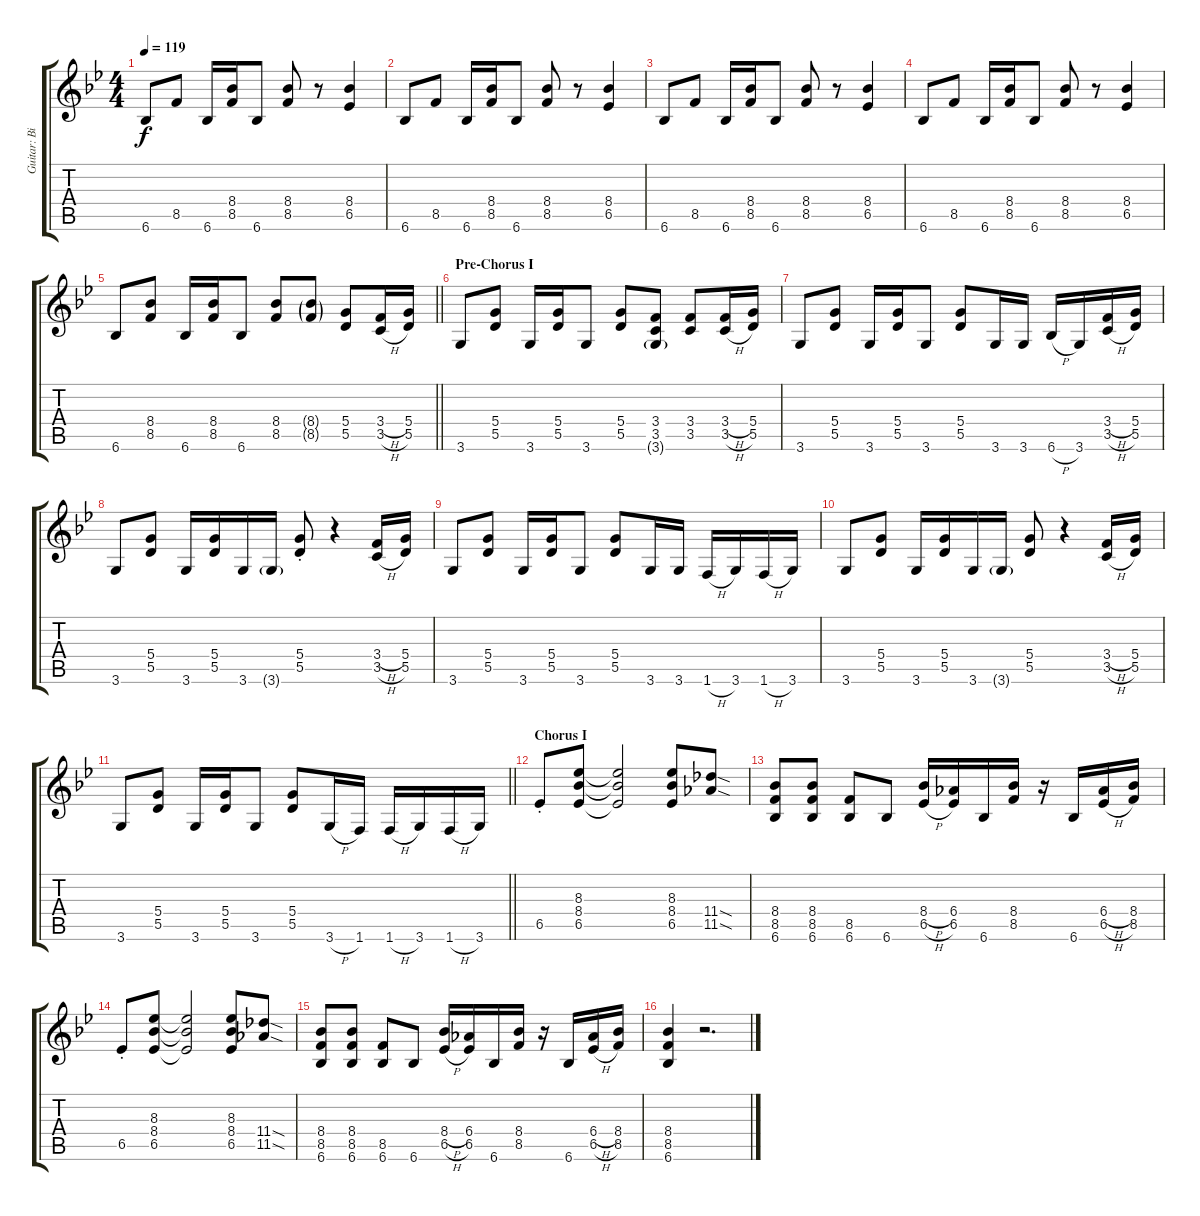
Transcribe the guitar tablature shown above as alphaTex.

\track ("Guitar: Billy" "Guitar: Bi") {instrument distortionguitar}
\staff {score tabs}
\tuning (E4 B3 G3 D3 A2 E2) {hide}
\ts (4 4)
\tempo 119
\clef g2
\ks bb
6.6.8{dy f} 8.5.8 6.6.16 (8.4 8.5).16 6.6.8 (8.4 8.5).8 r.8 (8.4 6.5).4 |
6.6.8 8.5.8 6.6.16 (8.4 8.5).16 6.6.8 (8.4 8.5).8 r.8 (8.4 6.5).4 |
6.6.8 8.5.8 6.6.16 (8.4 8.5).16 6.6.8 (8.4 8.5).8 r.8 (8.4 6.5).4 |
6.6.8 8.5.8 6.6.16 (8.4 8.5).16 6.6.8 (8.4 8.5).8 r.8 (8.4 6.5).4 |
\barLineRight lightlight
6.6.8 (8.4 8.5).8 6.6.16 (8.4 8.5).16 6.6.8 (8.4 8.5).8 (8.4{g} 8.5{g}).8 (5.4 5.5).8 (3.4{h} 3.5{h}).16 (5.4 5.5).16 |
\section ("" "Pre-Chorus I")
3.6.8 (5.4 5.5).8 3.6.16 (5.4 5.5).16 3.6.8 (5.4 5.5).8 (3.4 3.5 3.6{g}).8 (3.4 3.5).8 (3.4{h} 3.5{h}).16 (5.4 5.5).16 |
3.6.8 (5.4 5.5).8 3.6.16 (5.4 5.5).16 3.6.8 (5.4 5.5).8 3.6.16 3.6.16 6.6{h}.16 3.6.16 (3.4{h} 3.5{h}).16 (5.4 5.5).16 |
3.6.8 (5.4 5.5).8 3.6.16 (5.4 5.5).16 3.6.16 3.6{g}.16 (5.4 5.5{st}).8 r.4 (3.4{h} 3.5{h}).16 (5.4 5.5).16 |
3.6.8 (5.4 5.5).8 3.6.16 (5.4 5.5).16 3.6.8 (5.4 5.5).8 3.6.16 3.6.16 1.6{h}.16 3.6.16 1.6{h}.16 3.6.16 |
3.6.8 (5.4 5.5).8 3.6.16 (5.4 5.5).16 3.6.16 3.6{g}.16 (5.4 5.5).8 r.4 (3.4{h} 3.5{h}).16 (5.4 5.5).16 |
\barLineRight lightlight
3.6.8 (5.4 5.5).8 3.6.16 (5.4 5.5).16 3.6.8 (5.4 5.5).8 3.6{h}.16 1.6.16 1.6{h}.16 3.6.16 1.6{h}.16 3.6.16 |
\section ("" "Chorus I")
6.5{st}.8 (8.3 8.4 6.5).8 (8.3{t} 8.4{t} 6.5{t}).2 (8.3 8.4 6.5).8 (11.4{sod} 11.5{sod}).8 |
(8.4 8.5 6.6).8 (8.4 8.5 6.6).8 (8.5 6.6).8 6.6.8 (8.4{h} 6.5{h}).16 (6.4 6.5).16 6.6.16 (8.4 8.5).16 r.16 6.6.16 (6.4{h} 6.5{h}).16 (8.4 8.5).16 |
6.5{st}.8 (8.3 8.4 6.5).8 (8.3{t} 8.4{t} 6.5{t}).2 (8.3 8.4 6.5).8 (11.4{sod} 11.5{sod}).8 |
(8.4 8.5 6.6).8 (8.4 8.5 6.6).8 (8.5 6.6).8 6.6.8 (8.4{h} 6.5{h}).16 (6.4 6.5).16 6.6.16 (8.4 8.5).16 r.16 6.6.16 (6.4{h} 6.5{h}).16 (8.4 8.5).16 |
(8.4 8.5 6.6).4 r.2{d}
